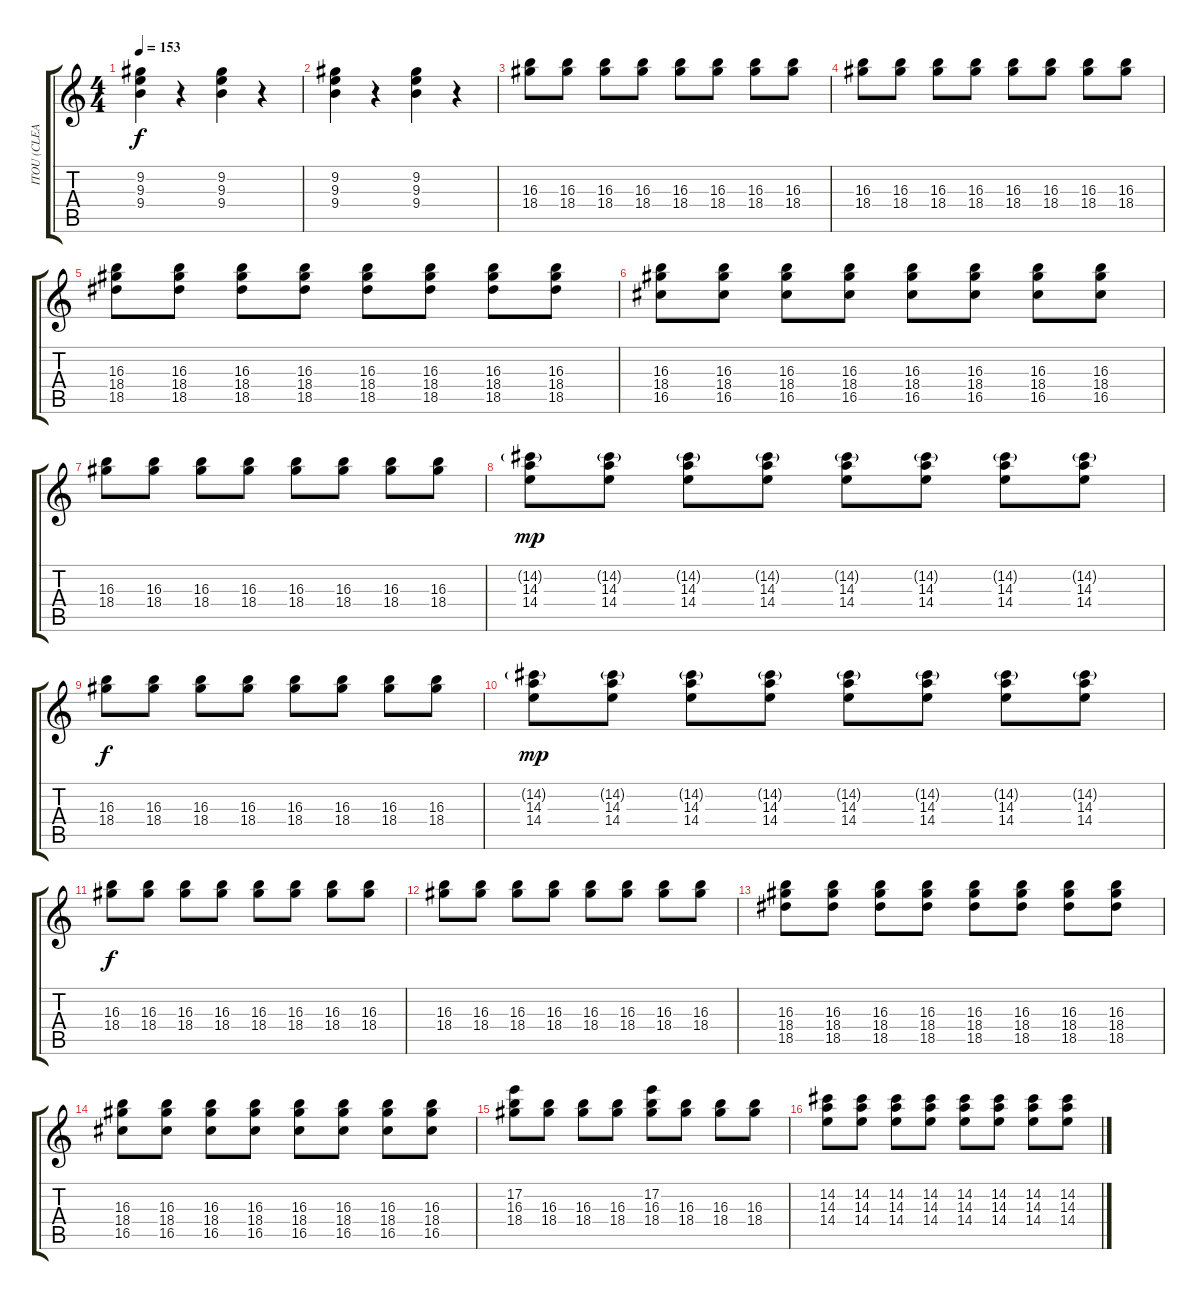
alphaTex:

\track ("ITOU (CLEAR)" "ITOU (CLEA") {instrument acousticguitarsteel}
\staff {score tabs}
\tuning (E4 B3 G3 D3 A2 E2) {hide}
\ts (4 4)
\tempo 153
\clef g2
\ks c
(9.2 9.3 9.4).4{dy f} r.4 (9.2 9.3 9.4).4 r.4 |
(9.2 9.3 9.4).4 r.4 (9.2 9.3 9.4).4 r.4 |
(16.3 18.4).8 (16.3 18.4).8 (16.3 18.4).8 (16.3 18.4).8 (16.3 18.4).8 (16.3 18.4).8 (16.3 18.4).8 (16.3 18.4).8 |
(16.3 18.4).8 (16.3 18.4).8 (16.3 18.4).8 (16.3 18.4).8 (16.3 18.4).8 (16.3 18.4).8 (16.3 18.4).8 (16.3 18.4).8 |
(16.3 18.4 18.5).8 (16.3 18.4 18.5).8 (16.3 18.4 18.5).8 (16.3 18.4 18.5).8 (16.3 18.4 18.5).8 (16.3 18.4 18.5).8 (16.3 18.4 18.5).8 (16.3 18.4 18.5).8 |
(16.3 18.4 16.5).8 (16.3 18.4 16.5).8 (16.3 18.4 16.5).8 (16.3 18.4 16.5).8 (16.3 18.4 16.5).8 (16.3 18.4 16.5).8 (16.3 18.4 16.5).8 (16.3 18.4 16.5).8 |
(16.3 18.4).8 (16.3 18.4).8 (16.3 18.4).8 (16.3 18.4).8 (16.3 18.4).8 (16.3 18.4).8 (16.3 18.4).8 (16.3 18.4).8 |
(14.2{g} 14.3 14.4).8{dy mp} (14.2{g} 14.3 14.4).8 (14.2{g} 14.3 14.4).8 (14.2{g} 14.3 14.4).8 (14.2{g} 14.3 14.4).8 (14.2{g} 14.3 14.4).8 (14.2{g} 14.3 14.4).8 (14.2{g} 14.3 14.4).8 |
(16.3 18.4).8{dy f} (16.3 18.4).8 (16.3 18.4).8 (16.3 18.4).8 (16.3 18.4).8 (16.3 18.4).8 (16.3 18.4).8 (16.3 18.4).8 |
(14.2{g} 14.3 14.4).8{dy mp} (14.2{g} 14.3 14.4).8 (14.2{g} 14.3 14.4).8 (14.2{g} 14.3 14.4).8 (14.2{g} 14.3 14.4).8 (14.2{g} 14.3 14.4).8 (14.2{g} 14.3 14.4).8 (14.2{g} 14.3 14.4).8 |
(16.3 18.4).8{dy f} (16.3 18.4).8 (16.3 18.4).8 (16.3 18.4).8 (16.3 18.4).8 (16.3 18.4).8 (16.3 18.4).8 (16.3 18.4).8 |
(16.3 18.4).8 (16.3 18.4).8 (16.3 18.4).8 (16.3 18.4).8 (16.3 18.4).8 (16.3 18.4).8 (16.3 18.4).8 (16.3 18.4).8 |
(16.3 18.4 18.5).8 (16.3 18.4 18.5).8 (16.3 18.4 18.5).8 (16.3 18.4 18.5).8 (16.3 18.4 18.5).8 (16.3 18.4 18.5).8 (16.3 18.4 18.5).8 (16.3 18.4 18.5).8 |
(16.3 18.4 16.5).8 (16.3 18.4 16.5).8 (16.3 18.4 16.5).8 (16.3 18.4 16.5).8 (16.3 18.4 16.5).8 (16.3 18.4 16.5).8 (16.3 18.4 16.5).8 (16.3 18.4 16.5).8 |
(17.2 16.3 18.4).8 (16.3 18.4).8 (16.3 18.4).8 (16.3 18.4).8 (17.2 16.3 18.4).8 (16.3 18.4).8 (16.3 18.4).8 (16.3 18.4).8 |
(14.2 14.3 14.4).8 (14.2 14.3 14.4).8 (14.2 14.3 14.4).8 (14.2 14.3 14.4).8 (14.2 14.3 14.4).8 (14.2 14.3 14.4).8 (14.2 14.3 14.4).8 (14.2 14.3 14.4).8
